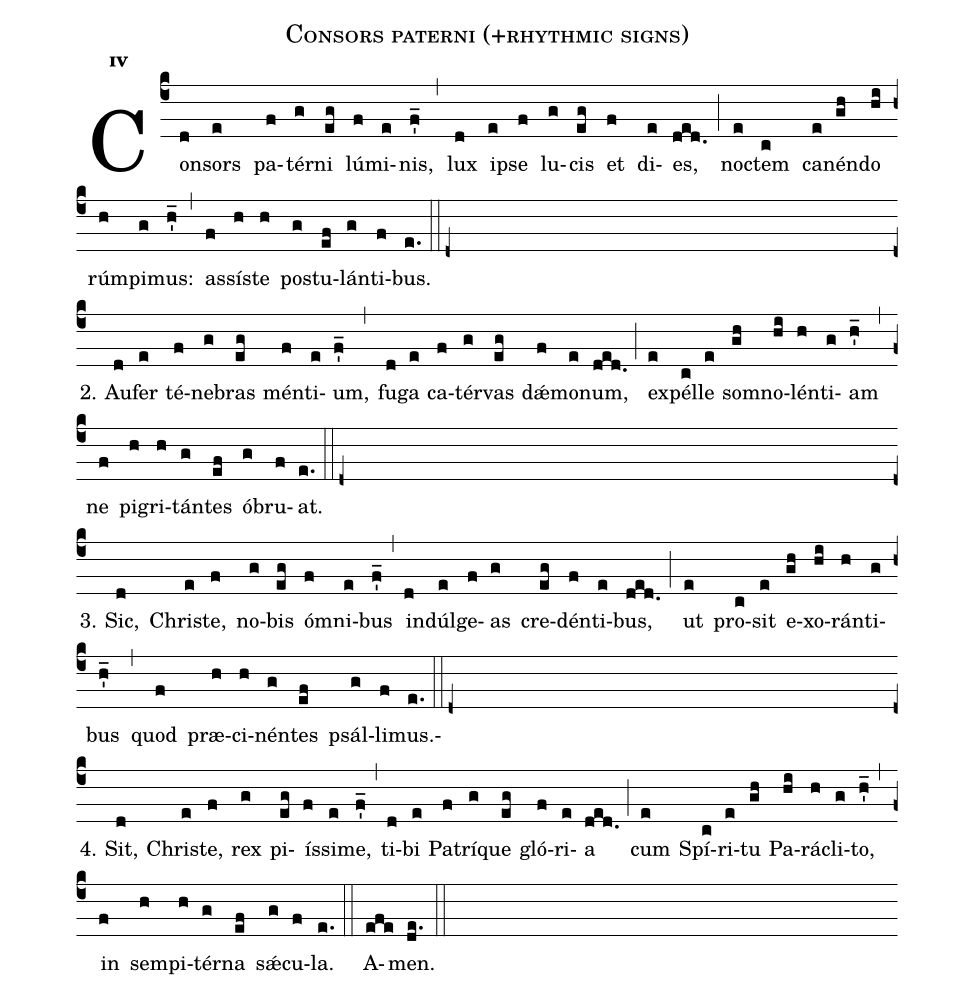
name:Consors paterni (+rhythmic signs);
office-part:Hymnus;
mode:4;
%%
initial-style: 1;
name: Consors paterni;
book: Liber Hymnarius, p. 196;
occasion: Tempore Per Annum Feriis III Hebd. I & III;
office-part: Ad Officium Lectionis H;
user-notes: ;
commentary: ;
annotation: 4;
centering-scheme: english;
fontsize: 12;
font: OFLSortsMillGoudy;
height: 11;
width: 4.5;
%%
(c4)Con(d)sors(e) pa(f)tér(g)ni(eg) lú(f)mi(e)nis,(f'_) (,)
lux(d) i(e)pse(f) lu(g)cis(eg) et(f) di(e)es,(ded.) (;)
no(e)ctem(c) ca(e)nén(gh)do(hi) rúm(h)pi(g)mus:(h'_) (,)
as(f)sí(h)ste(h) po(g)stu(ef)lán(g)ti(f)bus.(e.) (::d+Z)

2.
Au(d)fer(e) té(f)ne(g)bras(eg) mén(f)ti(e)um,(f'_) (,)
fu(d)ga(e) ca(f)tér(g)vas(eg) dǽ(f)mo(e)num,(ded.) (;)
ex(e)pél(c)le(e) som(gh)no(hi)lén(h)ti(g)am(h'_) (,)
ne(f) pi(h)gri(h)tán(g)tes(ef) ó(g)bru(f)at.(e.) (::d+Z)

3.
Sic,(d) Chri(e)ste,(f) no(g)bis(eg) óm(f)ni(e)bus(f'_) (,)
in(d)dúl(e)ge(f)as(g) cre(eg)dén(f)ti(e)bus,(ded.) (;)
ut(e) pro(c)sit(e) e(gh)xo(hi)rán(h)ti(g)bus(h'_) (,)
quod(f) præ(h)ci(h)nén(g)tes(ef) psál(g)li(f)mus.(e.)(::d+Z)

4.
Sit,(d) Chri(e)ste,(f) rex(g) pi(eg)ís(f)si(e)me,(f'_) (,)
ti(d)bi(e) Pa(f)trí(g)que(eg) gló(f)ri(e)a(ded.) (;)
cum(e) Spí(c)ri(e)tu(gh) Pa(hi)rá(h)cli(g)to,(h'_) (,)
in(f) sem(h)pi(h)tér(g)na(ef) sǽ(g)cu(f)la.(e.) (::)
A(efe)men.(de.) (::)
